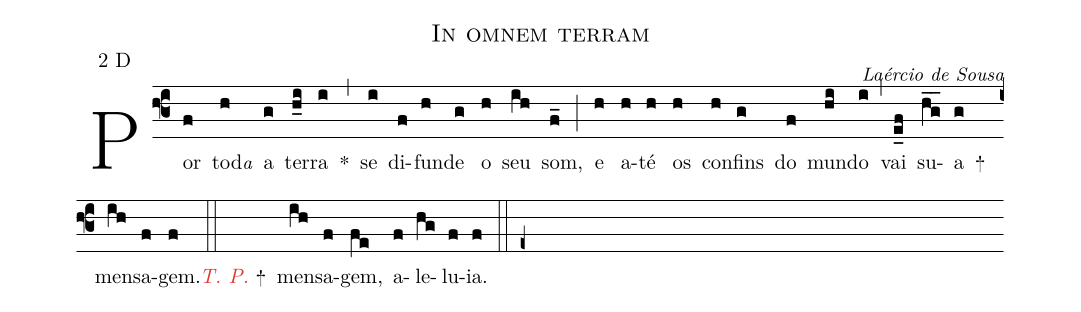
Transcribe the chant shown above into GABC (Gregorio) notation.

name: In omnem terram;
mode: 2;
mode-differentia: D;
commentary: Laércio de Sousa;
%%
(f3)

Por(f) tod<e>a</e>(h) a(g) ter(h_i)ra(i) *(,) se(i) di(f)fun(h)de(g) o(h) seu(ih) som,(f_) (;) e(h) a(h)té(h) os(h) con(h)fins(g) do(f) mun(hi)do(i) (,) vai(e_f) su(h_g_)a(g) +() men(ih)sa(f)gem.(f) (::)

<c><i>T. P.</i></c> +() men(ih)sa(f)gem,(fe) a(f)le(hg)lu(f)ia.(f) (::e+)
